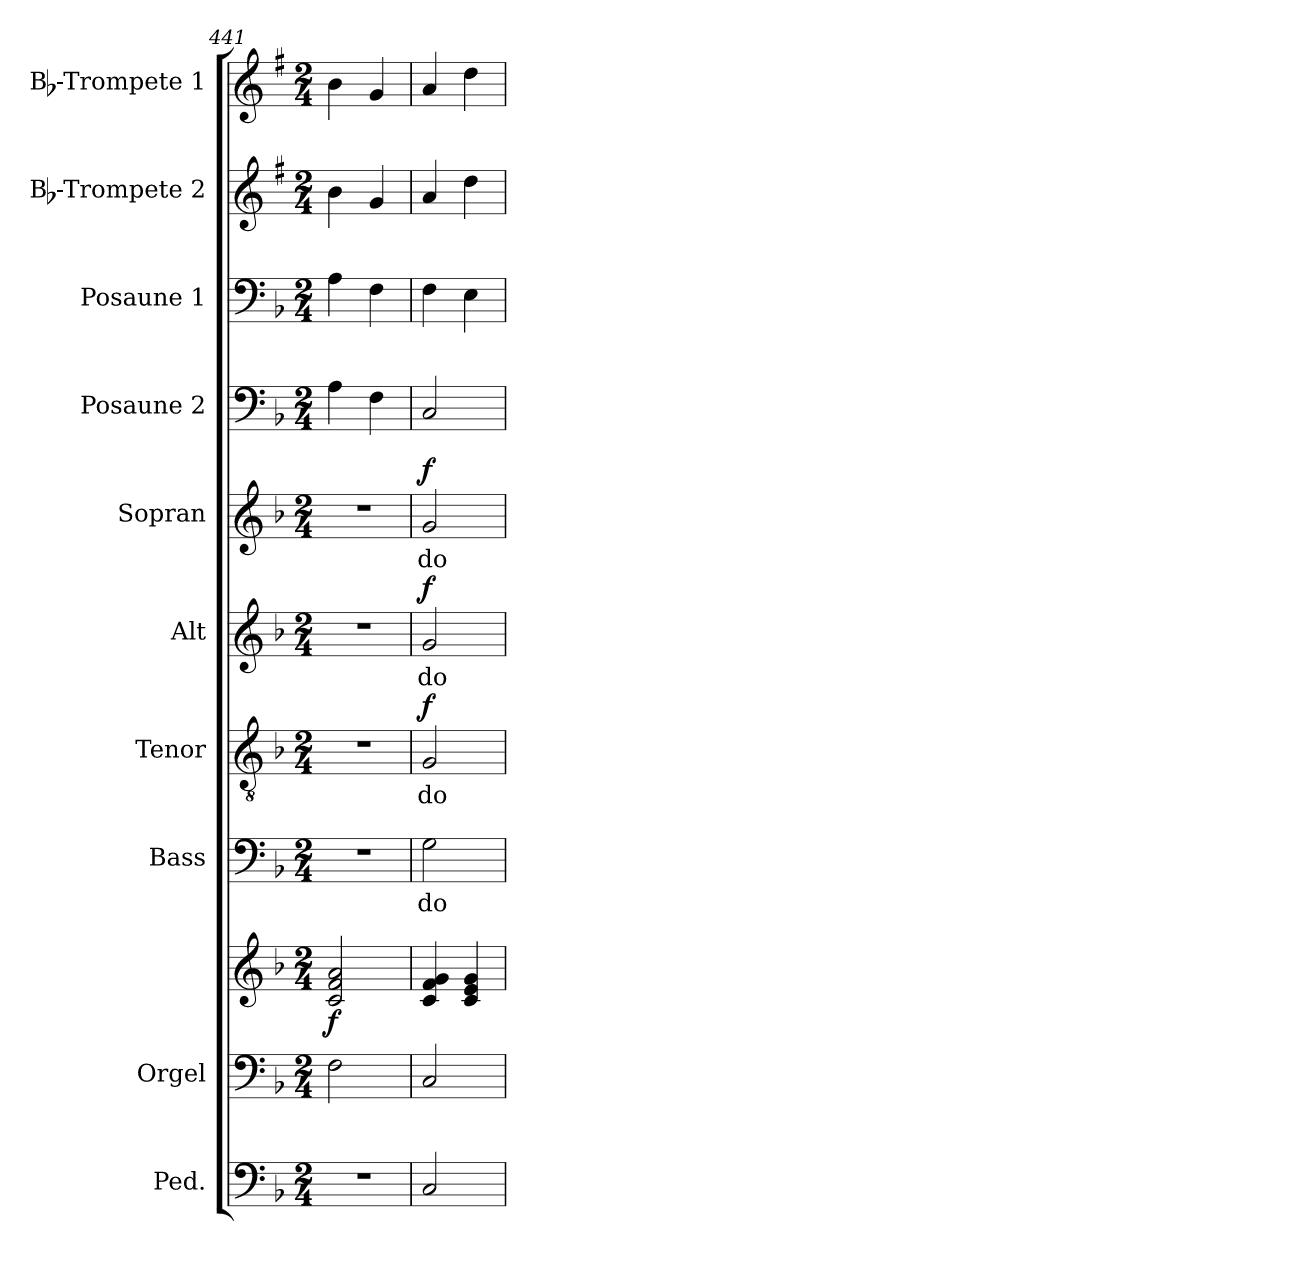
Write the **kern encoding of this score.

**kern	**kern	**kern	**dynam	**kern	**text	**kern	**text	**dynam	**kern	**text	**dynam	**kern	**text	**dynam	**kern	**kern	**kern	**kern
*part10	*part9	*part9	*part9	*part8	*part8	*part7	*part7	*part7	*part6	*part6	*part6	*part5	*part5	*part5	*part4	*part3	*part2	*part1
*staff11	*staff10	*staff9	*staff9/10	*staff8	*staff8	*staff7	*staff7	*staff7	*staff6	*staff6	*staff6	*staff5	*staff5	*staff5	*staff4	*staff3	*staff2	*staff1
*I"Ped.	*I"Orgel	*	*	*I"Bass	*	*I"Tenor	*	*	*I"Alt	*	*	*I"Sopran	*	*	*I"Posaune 2	*I"Posaune 1	*I"Bb-Trompete 2	*I"Bb-Trompete 1
*	*I'Org.	*	*	*I'B.	*	*I'T.	*	*	*I'A.	*	*	*I'S.	*	*	*I'Pos. 2	*I'Pos. 1	*I'Bb Trp. 2	*I'Bb Trp. 1
*clefF4	*clefF4	*clefG2	*	*clefF4	*	*clefGv2	*	*	*clefG2	*	*	*clefG2	*	*	*clefF4	*clefF4	*clefG2	*clefG2
*ITrd7c12	*	*	*	*	*	*	*	*	*	*	*	*	*	*	*	*	*ITrd1c2	*ITrd1c2
*k[b-]	*k[b-]	*k[b-]	*	*k[b-]	*	*k[b-]	*	*	*k[b-]	*	*	*k[b-]	*	*	*k[b-]	*k[b-]	*k[b-]	*k[b-]
*F:	*F:	*F:	*	*F:	*	*F:	*	*	*F:	*	*	*F:	*	*	*F:	*F:	*F:	*F:
*M2/4	*M2/4	*M2/4	*	*M2/4	*	*M2/4	*	*	*M2/4	*	*	*M2/4	*	*	*M2/4	*M2/4	*M2/4	*M2/4
=441	=441	=441	=441	=441	=441	=441	=441	=441	=441	=441	=441	=441	=441	=441	=441	=441	=441	=441
!	!	!	!LO:DY:b	!	!	!	!	!	!	!	!	!	!	!	!	!	!	!
2r	2F\	2c/ 2f/ 2a/	f	2r	.	2r	.	.	2r	.	.	2r	.	.	4A\	4A\	4a\	4a\
.	.	.	.	.	.	.	.	.	.	.	.	.	.	.	4F\	4F\	4f/	4f/
=442	=442	=442	=442	=442	=442	=442	=442	=442	=442	=442	=442	=442	=442	=442	=442	=442	=442	=442
!	!	!	!	!	!LO:LY:b	!	!LO:LY:b	!LO:DY:a	!	!LO:LY:b	!LO:DY:a	!	!LO:LY:b	!LO:DY:a	!	!	!	!
2CC/	2C/	4c/ 4f/ 4g/	.	2G\	do-	2G/	do-	f	2g/	do-	f	2g/	do-	f	2C/	4F\	4g/	4g/
.	.	4c/ 4e/ 4g/	.	.	.	.	.	.	.	.	.	.	.	.	.	4E\	4cc\	4cc\
=	=	=	=	=	=	=	=	=	=	=	=	=	=	=	=	=	=	=
*-	*-	*-	*-	*-	*-	*-	*-	*-	*-	*-	*-	*-	*-	*-	*-	*-	*-	*-
